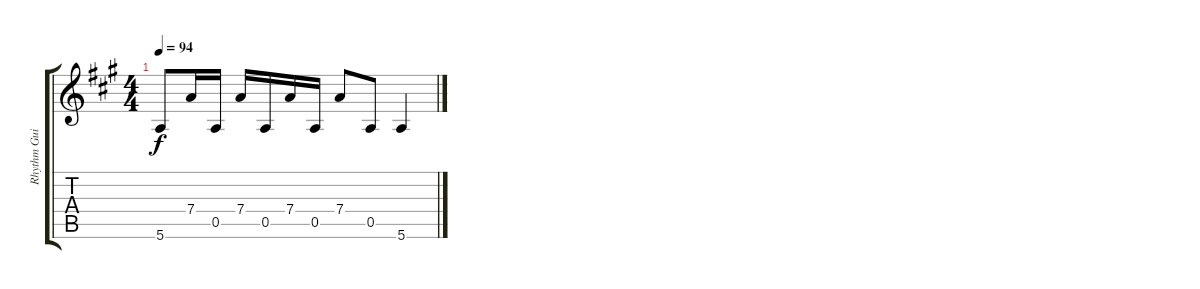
\track ("Rhythm Guitar" "Rhythm Gui") {instrument acousticguitarsteel}
\staff {score tabs}
\tuning (E4 B3 G3 D3 A2 E2) {hide}
\ts (4 4)
\tempo 94
\clef g2
\ks a
5.6.8{dy f} 7.4.16 0.5.16 7.4.16 0.5.16 7.4.16 0.5.16 7.4.8 0.5.8 5.6.4
